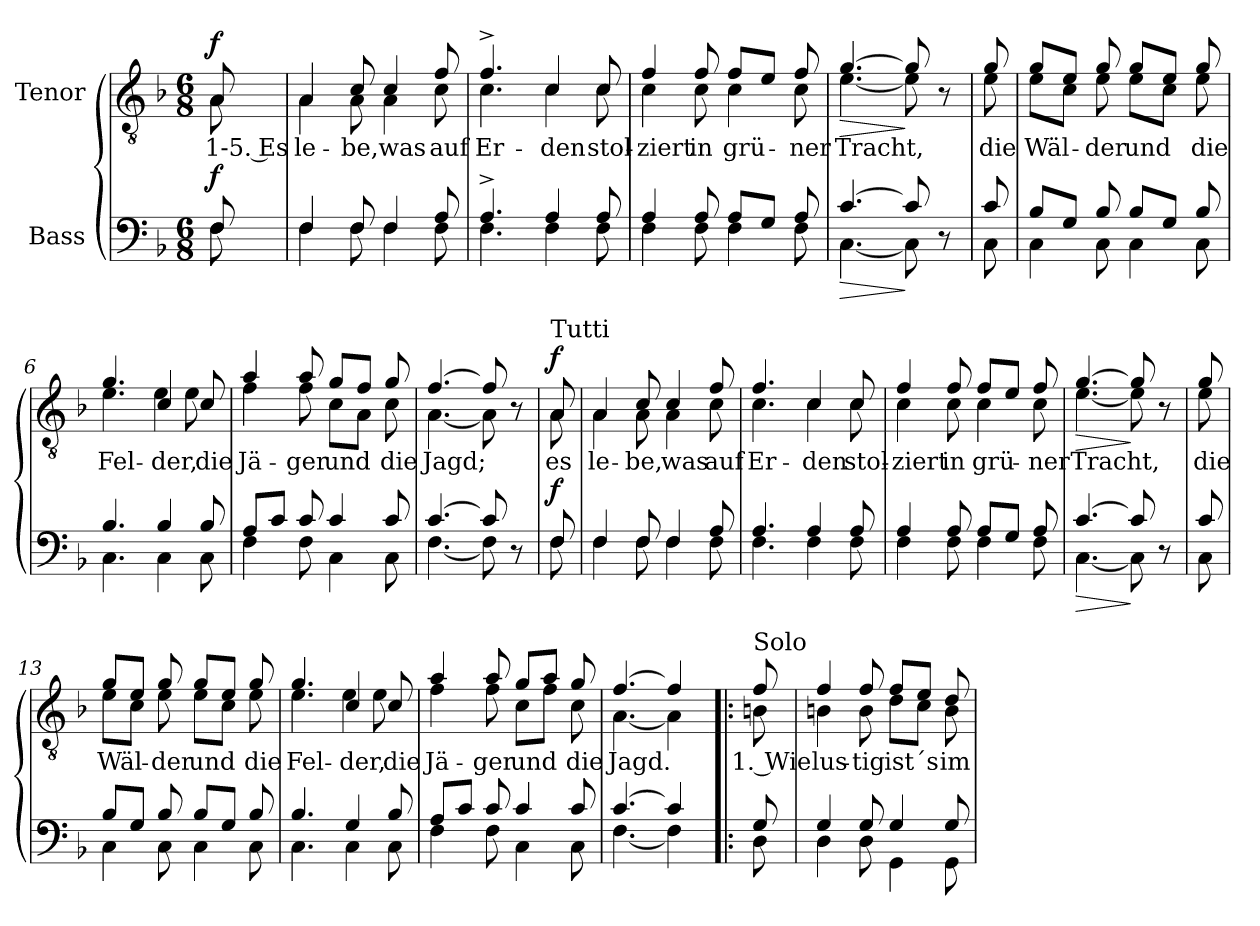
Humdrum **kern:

**kern	**dynam	**kern	**text	**dynam
*part2	*part2	*part1	*part1	*part1
*staff2	*staff2	*staff1	*staff1	*staff1
*I"Bass	*	*I"Tenor	*	*
*clefF4	*	*clefGv2	*	*
*k[b-]	*	*k[b-]	*	*
*M6/8	*	*M6/8	*	*
=	=	=	=	=
*^	*	*	*	*
!	!	!	!LO:TX:a:B:t=Lustig	!	!
!	!	!	!LO:TX:a:t=Solo	!	!
!	!	!LO:DY:a	!	!LO:LY:b	!LO:DY:a
*	*	*	*^	*	*
8F/	8F\	f	8A/	8A\	1-5. Es	f
=1	=1	=1	=1	=1	=1	=1
!	!	!	!	!	!LO:LY:b	!
4F/	4F\	.	4A/	4A\	le-	.
!	!	!	!	!	!LO:LY:b	!
8F/	8F\	.	8c/	8A\	-be,	.
!	!	!	!	!	!LO:LY:b	!
4F/	4F\	.	4c/	4A\	was	.
!	!	!	!	!	!LO:LY:b	!
8A/	8F\	.	8f/	8c\	auf	.
=2	=2	=2	=2	=2	=2	=2
!	!	!	!	!	!LO:LY:b	!
4.A^/	4.F\	.	4.f^/	4.c\	Er-	.
!	!	!	!	!	!LO:LY:b	!
4A/	4F\	.	4c/	4c\	-den	.
!	!	!	!	!	!LO:LY:b	!
8A/	8F\	.	8c/	8c\	stol-	.
=3	=3	=3	=3	=3	=3	=3
!	!	!	!	!	!LO:LY:b	!
4A/	4F\	.	4f/	4c\	-ziert	.
!	!	!	!	!	!LO:LY:b	!
8A/	8F\	.	8f/	8c\	in	.
!	!	!	!	!	!LO:LY:b	!
8A/L	4F\	.	8f/L	4c\	grü-	.
8G/J	.	.	8e/J	.	.	.
!	!	!	!	!	!LO:LY:b	!
8A/	8F\	.	8f/	8c\	-ner	.
=4	=4	=4	=4	=4	=4	=4
!	!	!LO:HP:b	!	!	!LO:LY:b	!LO:HP:b
[4.c/	[4.C\	>	[4.g/	[4.e\	Tracht,	>
8c/]	8C\]	]	8g/]	8e\]	.	]
8r	8ryy	.	8r	8ryy	.	.
!!LO:LB:g=z	!!
=4X1	=4X1	=4X1	=4X1	=4X1	=4X1	=4X1
!	!	!	!	!	!LO:LY:b	!
8c/	8C\	.	8g/	8e\	die	.
=5	=5	=5	=5	=5	=5	=5
!	!	!	!	!	!LO:LY:b	!
8B-/L	4C\	.	8g/L	8e\L	Wäl-	.
8G/J	.	.	8e/J	8c\J	.	.
!	!	!	!	!	!LO:LY:b	!
8B-/	8C\	.	8g/	8e\	-der	.
!	!	!	!	!	!LO:LY:b	!
8B-/L	4C\	.	8g/L	8e\L	und	.
8G/J	.	.	8e/J	8c\J	.	.
!	!	!	!	!	!LO:LY:b	!
8B-/	8C\	.	8g/	8e\	die	.
=6	=6	=6	=6	=6	=6	=6
!	!	!	!	!	!LO:LY:b	!
4.B-/	4.C\	.	4.g/	4.e\	Fel-	.
!	!	!	!	!	!LO:LY:b	!
4B-/	4C\	.	4c/	4e\	-der,	.
!	!	!	!	!	!LO:LY:b	!
8B-/	8C\	.	8c/	8e\	die	.
=7	=7	=7	=7	=7	=7	=7
!	!	!	!	!	!LO:LY:b	!
8A/L	4F\	.	4a/	4f\	Jä-	.
8c/J	.	.	.	.	.	.
!	!	!	!	!	!LO:LY:b	!
8c/	8F\	.	8a/	8f\	-ger	.
!	!	!	!	!	!LO:LY:b	!
4c/	4C\	.	8g/L	8c\L	und	.
.	.	.	8f/J	8A\J	.	.
!	!	!	!	!	!LO:LY:b	!
8c/	8C\	.	8g/	8c\	die	.
=8	=8	=8	=8	=8	=8	=8
!	!	!	!	!	!LO:LY:b	!
[4.c/	[4.F\	.	[4.f/	[4.A\	Jagd;	.
8c/]	8F\]	.	8f/]	8A\]	.	.
8r	8ryy	.	8r	8ryy	.	.
!!LO:LB:g=z	!!
=8X2	=8X2	=8X2	=8X2	=8X2	=8X2	=8X2
!	!	!	!LO:TX:a:t=Tutti	!	!	!
!	!	!LO:DY:a	!	!	!LO:LY:b	!LO:DY:a
8F/	8F\	f	8A/	8A\	es	f
=9	=9	=9	=9	=9	=9	=9
!	!	!	!	!	!LO:LY:b	!
4F/	4F\	.	4A/	4A\	le-	.
!	!	!	!	!	!LO:LY:b	!
8F/	8F\	.	8c/	8A\	-be,	.
!	!	!	!	!	!LO:LY:b	!
4F/	4F\	.	4c/	4A\	was	.
!	!	!	!	!	!LO:LY:b	!
8A/	8F\	.	8f/	8c\	auf	.
=10	=10	=10	=10	=10	=10	=10
!	!	!	!	!	!LO:LY:b	!
4.A/	4.F\	.	4.f/	4.c\	Er-	.
!	!	!	!	!	!LO:LY:b	!
4A/	4F\	.	4c/	4c\	-den	.
!	!	!	!	!	!LO:LY:b	!
8A/	8F\	.	8c/	8c\	stol-	.
=11	=11	=11	=11	=11	=11	=11
!	!	!	!	!	!LO:LY:b	!
4A/	4F\	.	4f/	4c\	-ziert	.
!	!	!	!	!	!LO:LY:b	!
8A/	8F\	.	8f/	8c\	in	.
!	!	!	!	!	!LO:LY:b	!
8A/L	4F\	.	8f/L	4c\	grü-	.
8G/J	.	.	8e/J	.	.	.
!	!	!	!	!	!LO:LY:b	!
8A/	8F\	.	8f/	8c\	-ner	.
=12	=12	=12	=12	=12	=12	=12
!	!	!LO:HP:b	!	!	!LO:LY:b	!LO:HP:b
[4.c/	[4.C\	>	[4.g/	[4.e\	Tracht,	>
8c/]	8C\]	]	8g/]	8e\]	.	]
8r	8ryy	.	8r	8ryy	.	.
!!LO:LB:g=z	!!
=12X3	=12X3	=12X3	=12X3	=12X3	=12X3	=12X3
!	!	!	!	!	!LO:LY:b	!
8c/	8C\	.	8g/	8e\	die	.
=13	=13	=13	=13	=13	=13	=13
!	!	!	!	!	!LO:LY:b	!
8B-/L	4C\	.	8g/L	8e\L	Wäl-	.
8G/J	.	.	8e/J	8c\J	.	.
!	!	!	!	!	!LO:LY:b	!
8B-/	8C\	.	8g/	8e\	-der	.
!	!	!	!	!	!LO:LY:b	!
8B-/L	4C\	.	8g/L	8e\L	und	.
8G/J	.	.	8e/J	8c\J	.	.
!	!	!	!	!	!LO:LY:b	!
8B-/	8C\	.	8g/	8e\	die	.
=14	=14	=14	=14	=14	=14	=14
!	!	!	!	!	!LO:LY:b	!
4.B-/	4.C\	.	4.g/	4.e\	Fel-	.
!	!	!	!	!	!LO:LY:b	!
4G/	4C\	.	4c/	4e\	-der,	.
!	!	!	!	!	!LO:LY:b	!
8B-/	8C\	.	8c/	8e\	die	.
=15	=15	=15	=15	=15	=15	=15
!	!	!	!	!	!LO:LY:b	!
8A/L	4F\	.	4a/	4f\	Jä-	.
8c/J	.	.	.	.	.	.
!	!	!	!	!	!LO:LY:b	!
8c/	8F\	.	8a/	8f\	-ger	.
!	!	!	!	!	!LO:LY:b	!
4c/	4C\	.	8g/L	8c\L	und	.
.	.	.	8a/J	8f\J	.	.
!	!	!	!	!	!LO:LY:b	!
8c/	8C\	.	8g/	8c\	die	.
=16	=16	=16	=16	=16	=16	=16
!	!	!	!	!	!LO:LY:b	!
[4.c/	[4.F\	.	[4.f/	[4.A\	Jagd.	.
4c/]	4F\]	.	4f/]	4A\]	.	.
!!LO:PB:g=z	!!
=16X4!|:	=16X4!|:	=16X4!|:	=16X4!|:	=16X4!|:	=16X4!|:	=16X4!|:
!	!	!	!LO:TX:a:t=Solo	!	!	!
!	!	!	!	!	!LO:LY:b	!
8G/	8D\	.	8f/	8Bn\	1. Wie	.
=17	=17	=17	=17	=17	=17	=17
!	!	!	!	!	!LO:LY:b	!
4G/	4D\	.	4f/	4Bn\	lus-	.
!	!	!	!	!	!LO:LY:b	!
8G/	8D\	.	8f/	8B\	-tig	.
!	!	!	!	!	!LO:LY:b	!
4G/	4GG\	.	8f/L	8d\L	ist´s	.
.	.	.	8e/J	8c\J	.	.
!	!	!	!	!	!LO:LY:b	!
8G/	8GG\	.	8d/	8B\	im	.
*v	*v	*	*	*	*	*
*	*	*v	*v	*	*
=	=	=	=	=
*-	*-	*-	*-	*-
